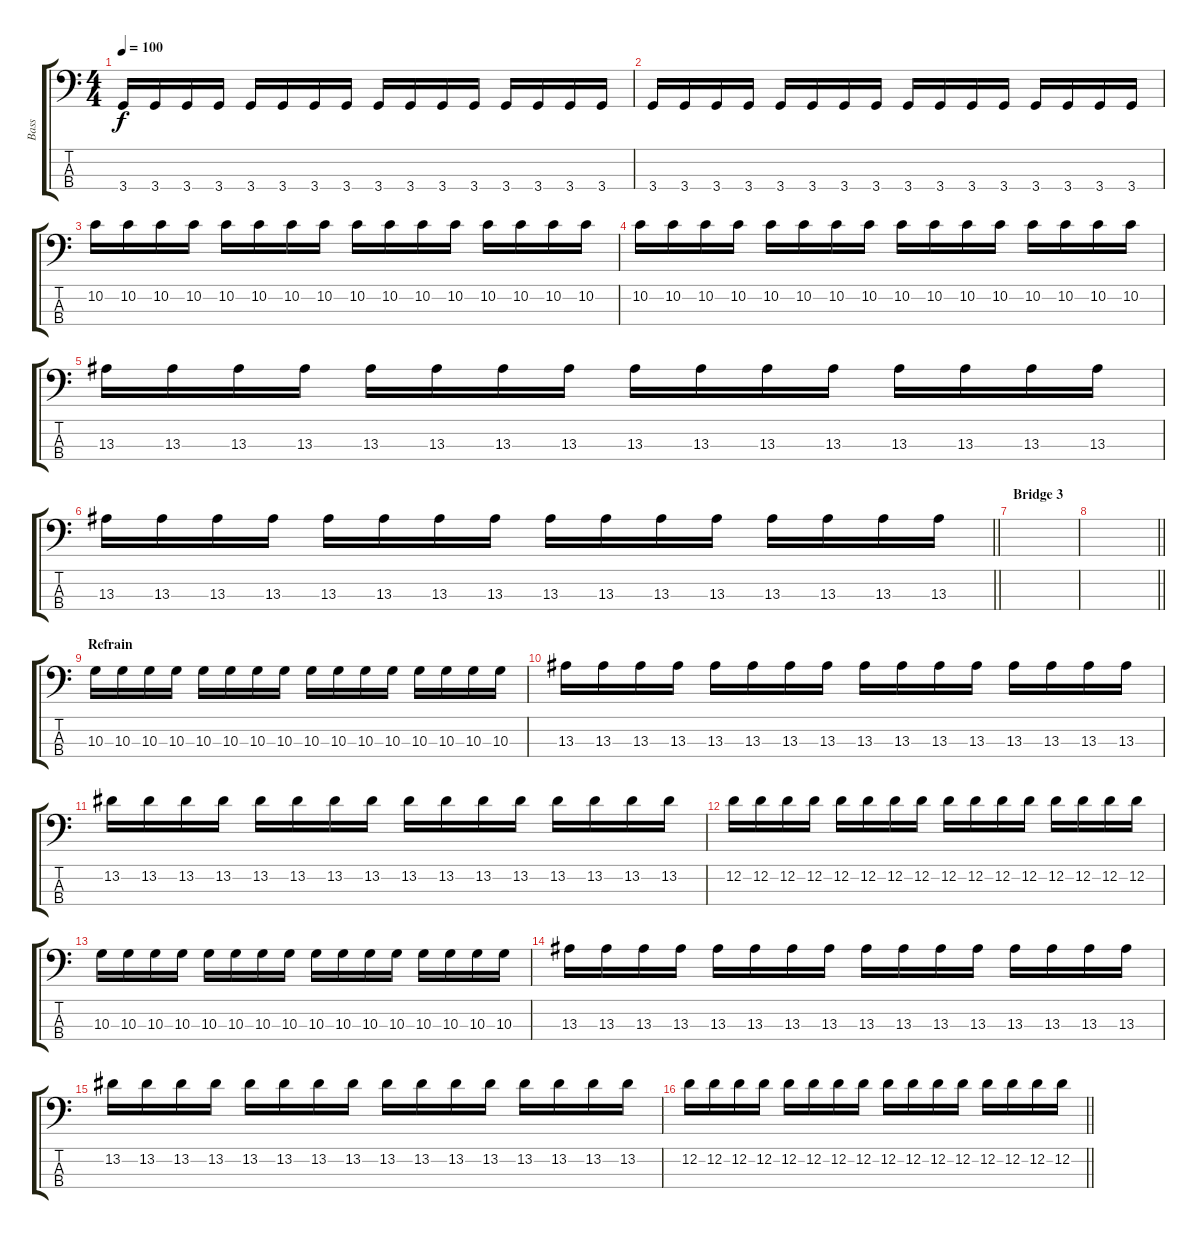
\track ("Bass" "Bass") {instrument electricbassfinger}
\staff {score tabs}
\tuning (G2 D2 A1 E1) {hide}
\ts (4 4)
\tempo 100
\clef f4
\ks c
3.4.16{dy f} 3.4.16 3.4.16 3.4.16 3.4.16 3.4.16 3.4.16 3.4.16 3.4.16 3.4.16 3.4.16 3.4.16 3.4.16 3.4.16 3.4.16 3.4.16 |
3.4.16 3.4.16 3.4.16 3.4.16 3.4.16 3.4.16 3.4.16 3.4.16 3.4.16 3.4.16 3.4.16 3.4.16 3.4.16 3.4.16 3.4.16 3.4.16 |
10.2.16 10.2.16 10.2.16 10.2.16 10.2.16 10.2.16 10.2.16 10.2.16 10.2.16 10.2.16 10.2.16 10.2.16 10.2.16 10.2.16 10.2.16 10.2.16 |
10.2.16 10.2.16 10.2.16 10.2.16 10.2.16 10.2.16 10.2.16 10.2.16 10.2.16 10.2.16 10.2.16 10.2.16 10.2.16 10.2.16 10.2.16 10.2.16 |
13.3.16 13.3.16 13.3.16 13.3.16 13.3.16 13.3.16 13.3.16 13.3.16 13.3.16 13.3.16 13.3.16 13.3.16 13.3.16 13.3.16 13.3.16 13.3.16 |
\barLineRight lightlight
13.3.16 13.3.16 13.3.16 13.3.16 13.3.16 13.3.16 13.3.16 13.3.16 13.3.16 13.3.16 13.3.16 13.3.16 13.3.16 13.3.16 13.3.16 13.3.16 |
\section ("" "Bridge 3")
|
\barLineRight lightlight
|
\section ("" "Refrain")
10.3.16{volume 13} 10.3.16 10.3.16 10.3.16 10.3.16 10.3.16 10.3.16 10.3.16 10.3.16 10.3.16 10.3.16 10.3.16 10.3.16 10.3.16 10.3.16 10.3.16 |
13.3.16 13.3.16 13.3.16 13.3.16 13.3.16 13.3.16 13.3.16 13.3.16 13.3.16 13.3.16 13.3.16 13.3.16 13.3.16 13.3.16 13.3.16 13.3.16 |
13.2.16 13.2.16 13.2.16 13.2.16 13.2.16 13.2.16 13.2.16 13.2.16 13.2.16 13.2.16 13.2.16 13.2.16 13.2.16 13.2.16 13.2.16 13.2.16 |
12.2.16 12.2.16 12.2.16 12.2.16 12.2.16 12.2.16 12.2.16 12.2.16 12.2.16 12.2.16 12.2.16 12.2.16 12.2.16 12.2.16 12.2.16 12.2.16 |
10.3.16 10.3.16 10.3.16 10.3.16 10.3.16 10.3.16 10.3.16 10.3.16 10.3.16 10.3.16 10.3.16 10.3.16 10.3.16 10.3.16 10.3.16 10.3.16 |
13.3.16 13.3.16 13.3.16 13.3.16 13.3.16 13.3.16 13.3.16 13.3.16 13.3.16 13.3.16 13.3.16 13.3.16 13.3.16 13.3.16 13.3.16 13.3.16 |
13.2.16 13.2.16 13.2.16 13.2.16 13.2.16 13.2.16 13.2.16 13.2.16 13.2.16 13.2.16 13.2.16 13.2.16 13.2.16 13.2.16 13.2.16 13.2.16 |
\barLineRight lightlight
12.2.16 12.2.16 12.2.16 12.2.16 12.2.16 12.2.16 12.2.16 12.2.16 12.2.16 12.2.16 12.2.16 12.2.16 12.2.16 12.2.16 12.2.16 12.2.16
